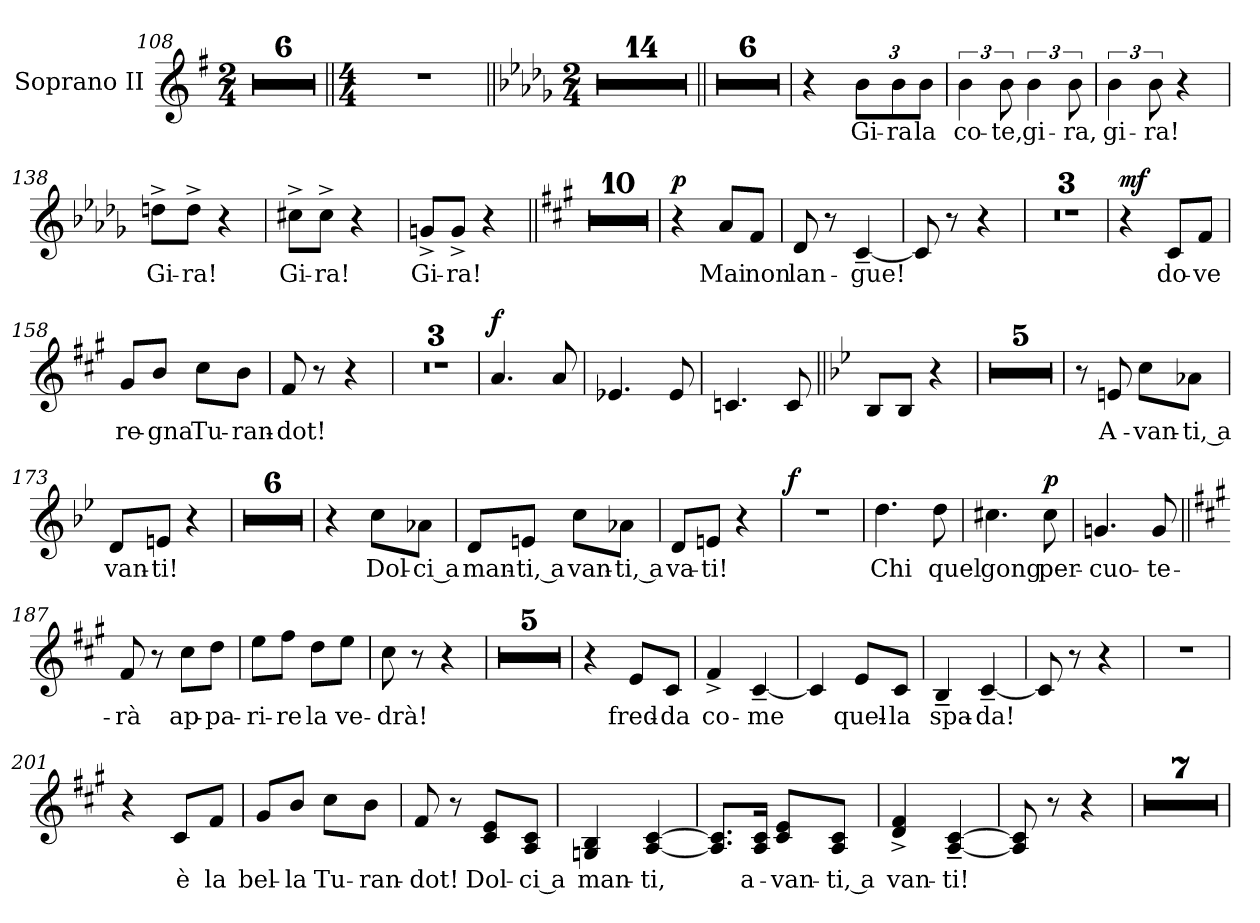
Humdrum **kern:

**kern	**text	**dynam
*part1	*part1	*part1
*staff1	*staff1	*staff1
*I"Soprano II	*	*
*I'S. II	*	*
*clefG2	*	*
*k[f#]	*	*
*M2/4	*	*
=108	=108	=108
2r	.	.
=109	=109	=109
2r	.	.
=110	=110	=110
2r	.	.
=111	=111	=111
2r	.	.
!!LO:LB:g=z
=112	=112	=112
2r	.	.
=113	=113	=113
2r	.	.
!!LO:PB:g=z
=114||	=114||	=114||
*M4/4	*	*
1r	.	.
=115||	=115||	=115||
*k[b-e-a-d-g-]	*	*
*M2/4	*	*
2r	.	.
=116	=116	=116
2r	.	.
!!LO:LB:g=z
=117	=117	=117
2r	.	.
=118	=118	=118
2r	.	.
=119	=119	=119
2r	.	.
=120	=120	=120
2r	.	.
!!LO:PB:g=z
=121	=121	=121
2r	.	.
=122	=122	=122
2r	.	.
=123	=123	=123
2r	.	.
=124	=124	=124
2r	.	.
=125	=125	=125
2r	.	.
!!LO:LB:g=z
=126	=126	=126
2r	.	.
=127	=127	=127
2r	.	.
=128	=128	=128
2r	.	.
=129||	=129||	=129||
2r	.	.
=130	=130	=130
2r	.	.
!!LO:PB:g=z
=131	=131	=131
2r	.	.
=132	=132	=132
2r	.	.
=133	=133	=133
2r	.	.
=134	=134	=134
2r	.	.
=135	=135	=135
4r	.	.
!	!LO:LY:b	!
12b-\L	Gi-	.
!	!LO:LY:b	!
12b-\	-ra	.
!	!LO:LY:b	!
12b-\J	la	.
!!LO:PB:g=z
=136	=136	=136
!	!LO:LY:b	!
6b-\	co-	.
!	!LO:LY:b	!
12b-\	-te,	.
!	!LO:LY:b	!
6b-\	gi-	.
!	!LO:LY:b	!
12b-\	-ra,	.
=137	=137	=137
!	!LO:LY:b	!
6b-\	gi-	.
!	!LO:LY:b	!
12b-\	-ra!	.
4r	.	.
=138	=138	=138
!	!LO:LY:b	!
8ddn^\L	Gi-	.
!	!LO:LY:b	!
8dd^\J	-ra!	.
4r	.	.
=139	=139	=139
!	!LO:LY:b	!
8cc#X^\L	Gi-	.
!	!LO:LY:b	!
8cc#^\J	-ra!	.
4r	.	.
=140	=140	=140
!	!LO:LY:b	!
8gn^/L	Gi-	.
!	!LO:LY:b	!
8g^/J	-ra!	.
4r	.	.
!!LO:LB:g=z
=141||	=141||	=141||
*k[f#c#g#]	*	*
2r	.	.
=142	=142	=142
2r	.	.
=143	=143	=143
2r	.	.
=144	=144	=144
2r	.	.
=145	=145	=145
2r	.	.
=146	=146	=146
2r	.	.
!!LO:PB:g=z
=147	=147	=147
2r	.	.
=148	=148	=148
2r	.	.
=149	=149	=149
2r	.	.
=150	=150	=150
2r	.	.
=151	=151	=151
!	!	!LO:DY:b
4r	.	p
!	!LO:LY:b	!
8a/L	Mai	.
!	!LO:LY:b	!
8f#/J	non	.
=152	=152	=152
!	!LO:LY:b	!
8d/	lan-	.
8r	.	.
!	!LO:LY:b	!
[4c#~/	-gue!	.
!!LO:PB:g=z
=153	=153	=153
8c#/]	.	.
8r	.	.
4r	.	.
=154	=154	=154
2r	.	.
=155	=155	=155
2r	.	.
=156	=156	=156
2r	.	.
=157	=157	=157
!	!	!LO:DY:b
4r	.	mf
!	!LO:LY:b	!
8c#/L	do-	.
!	!LO:LY:b	!
8f#/J	-ve	.
=158	=158	=158
!	!LO:LY:b	!
8g#/L	re-	.
!	!LO:LY:b	!
8b/J	-gna	.
!	!LO:LY:b	!
8cc#\L	Tu-	.
!	!LO:LY:b	!
8b\J	-ran-	.
!!LO:PB:g=z
=159	=159	=159
!	!LO:LY:b	!
8f#/	-dot!	.
8r	.	.
4r	.	.
=160	=160	=160
2r	.	.
=161	=161	=161
2r	.	.
=162	=162	=162
2r	.	.
=163	=163	=163
!	!	!LO:DY:b
4.a/	.	f
8a/	.	.
!!LO:PB:g=z
=164	=164	=164
4.e-X/	.	.
8e-/	.	.
=165	=165	=165
4.cn/	.	.
8c/	.	.
=166||	=166||	=166||
*k[b-e-]	*	*
8B-/L	.	.
8B-/J	.	.
4r	.	.
=167	=167	=167
2r	.	.
=168	=168	=168
2r	.	.
!!LO:PB:g=z
=169	=169	=169
2r	.	.
=170	=170	=170
2r	.	.
=171	=171	=171
2r	.	.
=172	=172	=172
8r	.	.
!	!LO:LY:b	!
8en/	A-	.
!	!LO:LY:b	!
8cc\L	-van-	.
!	!LO:LY:b	!
8a-X\J	-ti, a	.
!!LO:PB:g=z
=173	=173	=173
!	!LO:LY:b	!
8d/L	-van-	.
!	!LO:LY:b	!
8en/J	-ti!	.
4r	.	.
=174	=174	=174
2r	.	.
=175	=175	=175
2r	.	.
=176	=176	=176
2r	.	.
=177	=177	=177
2r	.	.
=178	=178	=178
2r	.	.
!!LO:PB:g=z
=179	=179	=179
2r	.	.
=180	=180	=180
4r	.	.
!	!LO:LY:b	!
8cc\L	Dol-	.
!	!LO:LY:b	!
8a-X\J	-ci a	.
=181	=181	=181
!	!LO:LY:b	!
8d/L	-man-	.
!	!LO:LY:b	!
8en/J	-ti, a	.
!	!LO:LY:b	!
8cc\L	-van-	.
!	!LO:LY:b	!
8a-X\J	-ti, a	.
=182	=182	=182
!	!LO:LY:b	!
8d/L	-va-	.
!	!LO:LY:b	!
8en/J	-ti!	.
4r	.	.
!!LO:PB:g=z
=183	=183	=183
!	!	!LO:DY:b
2r	.	f
=184	=184	=184
!	!LO:LY:b	!
4.dd\	Chi	.
!	!LO:LY:b	!
8dd\	quel	.
=185	=185	=185
!	!LO:LY:b	!
4.cc#X\	gong	.
!	!LO:LY:b	!LO:DY:a
8cc#\	per-	p
=186	=186	=186
!	!LO:LY:b	!
4.gn/	-cuo-	.
!	!LO:LY:b	!
8g/	-te-	.
!!LO:PB:g=z
=187||	=187||	=187||
*k[f#c#g#]	*	*
!	!LO:LY:b	!
8f#/	-rà	.
8r	.	.
!	!LO:LY:b	!
8cc#\L	ap-	.
!	!LO:LY:b	!
8dd\J	-pa-	.
=188	=188	=188
!	!LO:LY:b	!
8ee\L	-ri-	.
!	!LO:LY:b	!
8ff#\J	-re	.
!	!LO:LY:b	!
8dd\L	la	.
!	!LO:LY:b	!
8ee\J	ve-	.
=189	=189	=189
!	!LO:LY:b	!
8cc#\	-drà!	.
8r	.	.
4r	.	.
=190	=190	=190
2r	.	.
=191	=191	=191
2r	.	.
=192	=192	=192
2r	.	.
!!LO:PB:g=z
=193	=193	=193
2r	.	.
=194	=194	=194
2r	.	.
=195	=195	=195
4r	.	.
!	!LO:LY:b	!
8e/L	fred-	.
!	!LO:LY:b	!
8c#/J	-da	.
=196	=196	=196
!	!LO:LY:b	!
4f#^/	co-	.
!	!LO:LY:b	!
[4c#~/	-me	.
=197	=197	=197
4c#/]	.	.
!	!LO:LY:b	!
8e/L	quel-	.
!	!LO:LY:b	!
8c#/J	-la	.
=198	=198	=198
!	!LO:LY:b	!
4B~/	spa-	.
!	!LO:LY:b	!
[4c#~/	-da!	.
!!LO:PB:g=z
=199	=199	=199
8c#/]	.	.
8r	.	.
4r	.	.
=200	=200	=200
2r	.	.
=201	=201	=201
4r	.	.
!	!LO:LY:b	!
8c#/L	è	.
!	!LO:LY:b	!
8f#/J	la	.
=202	=202	=202
!	!LO:LY:b	!
8g#/L	bel-	.
!	!LO:LY:b	!
8b/J	-la	.
!	!LO:LY:b	!
8cc#\L	Tu-	.
!	!LO:LY:b	!
8b\J	-ran-	.
=203	=203	=203
!	!LO:LY:b	!
8f#/	-dot!	.
8r	.	.
!	!LO:LY:b	!
8c#/ 8e/L	Dol-	.
!	!LO:LY:b	!
8A/ 8c#/J	-ci a	.
!!LO:PB:g=z
=204	=204	=204
!	!LO:LY:b	!
4Gn/ 4B/	-man-	.
!	!LO:LY:b	!
[4A/ [4c#/	-ti,	.
=205	=205	=205
8.A]/ 8.c#]/L	.	.
!	!LO:LY:b	!
16A/ 16c#/Jk	a-	.
!	!LO:LY:b	!
8c#/ 8e/L	-van-	.
!	!LO:LY:b	!
8A/ 8c#/J	-ti, a	.
=206	=206	=206
!	!LO:LY:b	!
4d/^ 4f#/^	-van-	.
!	!LO:LY:b	!
[4A/~ [4c#/~	-ti!	.
=207	=207	=207
8A/] 8c#/]	.	.
8r	.	.
4r	.	.
=208	=208	=208
2r	.	.
=209	=209	=209
2r	.	.
!!LO:PB:g=z
=210	=210	=210
2r	.	.
=211	=211	=211
2r	.	.
=212	=212	=212
*k[b-e-]	*	*
2r	.	.
=213	=213	=213
2r	.	.
=214	=214	=214
2r	.	.
=	=	=
*-	*-	*-
